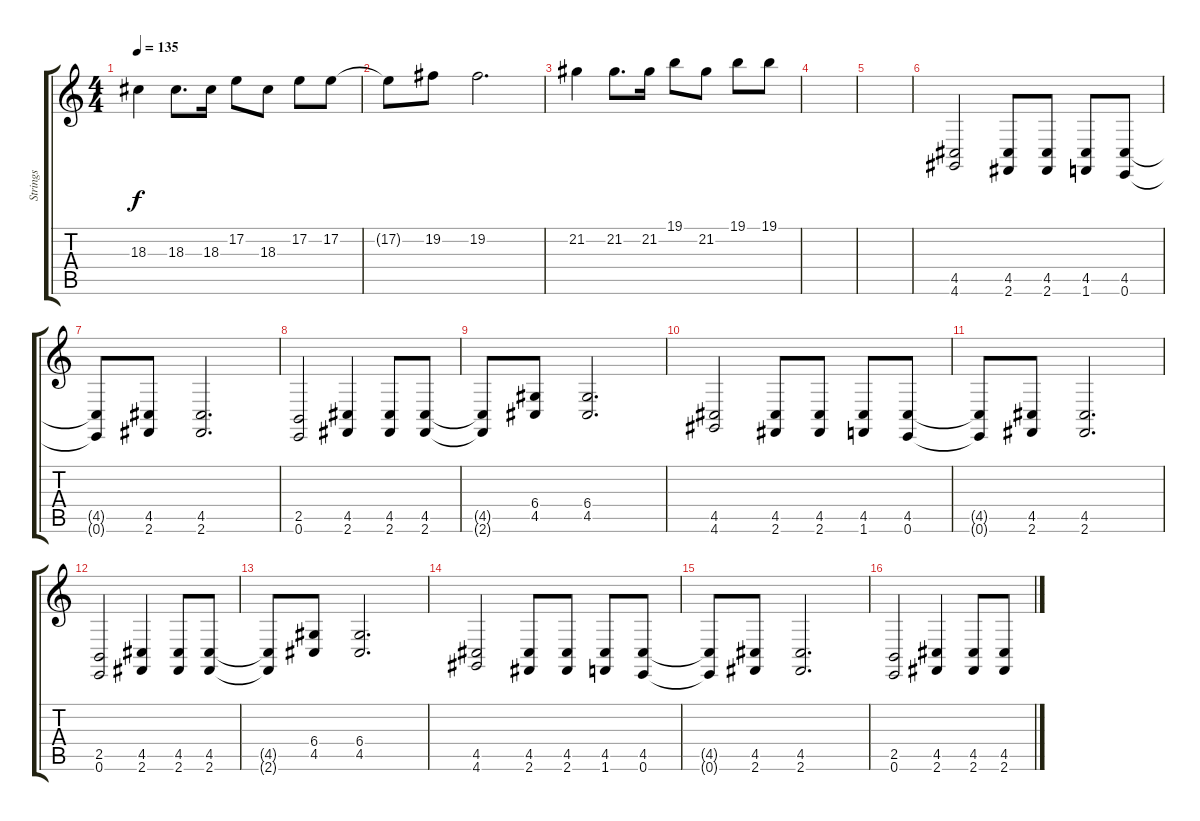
\track ("Strings" "Strings") {instrument stringensemble1}
\staff {score tabs}
\tuning (E4 B3 G3 D3 A2 E2) {hide}
\ts (4 4)
\tempo 135
\clef g2
\ks c
18.3.4{dy f} 18.3.8{d} 18.3.16 17.2.8 18.3.8 17.2.8 17.2.8 |
17.2{t}.8 19.2.8 19.2.2{d} |
21.2.4 21.2.8{d} 21.2.16 19.1.8 21.2.8 19.1.8 19.1.8 |
|
|
(4.5 4.6).2 (4.5 2.6).8 (4.5 2.6).8 (4.5 1.6).8 (4.5 0.6).8 |
(4.5{t} 0.6{t}).8 (4.5 2.6).8 (4.5 2.6).2{d} |
(2.5 0.6).2 (4.5 2.6).4 (4.5 2.6).8 (4.5 2.6).8 |
(4.5{t} 2.6{t}).8 (6.4 4.5).8 (6.4 4.5).2{d} |
(4.5 4.6).2 (4.5 2.6).8 (4.5 2.6).8 (4.5 1.6).8 (4.5 0.6).8 |
(4.5{t} 0.6{t}).8 (4.5 2.6).8 (4.5 2.6).2{d} |
(2.5 0.6).2 (4.5 2.6).4 (4.5 2.6).8 (4.5 2.6).8 |
(4.5{t} 2.6{t}).8 (6.4 4.5).8 (6.4 4.5).2{d} |
(4.5 4.6).2 (4.5 2.6).8 (4.5 2.6).8 (4.5 1.6).8 (4.5 0.6).8 |
(4.5{t} 0.6{t}).8 (4.5 2.6).8 (4.5 2.6).2{d} |
(2.5 0.6).2 (4.5 2.6).4 (4.5 2.6).8 (4.5 2.6).8
